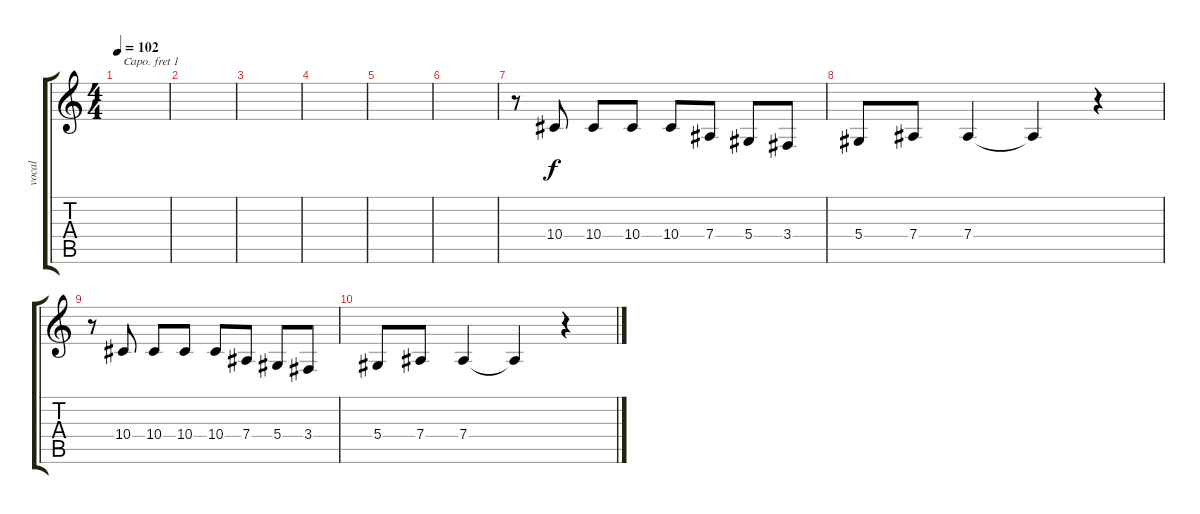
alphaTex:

\track ("vocal" "vocal") {instrument sitar}
\staff {score tabs}
\capo 1
\tuning (E4 B3 G3 D3 A2 E2) {hide}
\ts (4 4)
\tempo 102
\clef g2
\ks c
|
|
|
|
|
|
r.8 10.4.8 10.4.8 10.4.8 10.4.8 7.4.8 5.4.8 3.4.8 |
5.4.8 7.4.8 7.4.4 7.4{t}.4 r.4 |
r.8 10.4.8 10.4.8 10.4.8 10.4.8 7.4.8 5.4.8 3.4.8 |
5.4.8 7.4.8 7.4.4 7.4{t}.4 r.4
